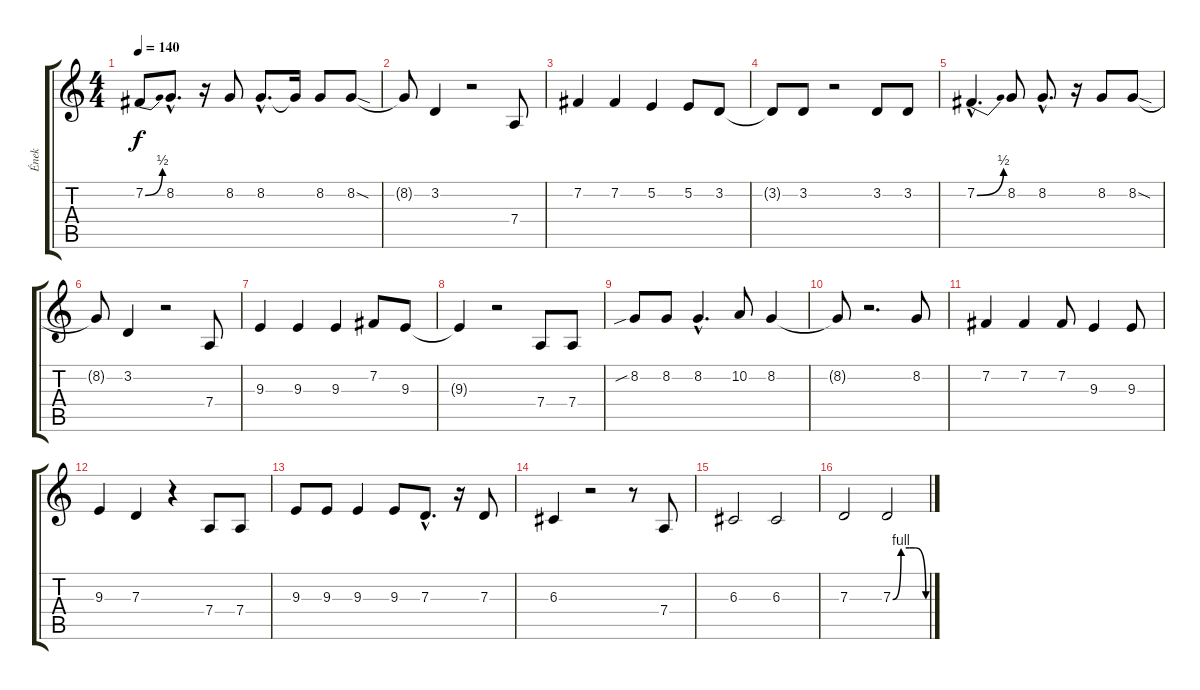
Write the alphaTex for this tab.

\track ("Ének" "Ének") {instrument altosax}
\staff {score tabs}
\tuning (E4 B3 G3 D3 A2 E2) {hide}
\ts (4 4)
\tempo 140
\clef g2
\ks c
7.2{be (bend 0 0 60 2)}.8{dy f} 8.2{hac}.8{d} r.16 8.2.8 8.2{hac}.8{d} 8.2{t}.16 8.2.8 8.2{sod}.8 |
8.2{t}.8 3.2.4 r.2 7.4.8 |
7.2.4 7.2.4 5.2.4 5.2.8 3.2.8 |
3.2{t}.8 3.2.8 r.2 3.2.8 3.2.8 |
7.2{be (bend 0 0 60 2) hac}.4{d} 8.2.8 8.2{hac}.8{d} r.16 8.2.8 8.2{sod}.8 |
8.2{t}.8 3.2.4 r.2 7.4.8 |
9.3.4 9.3.4 9.3.4 7.2.8 9.3.8 |
9.3{t}.4 r.2 7.4.8 7.4.8 |
8.2{sib}.8 8.2.8 8.2{hac}.4{d} 10.2.8 8.2.4 |
8.2{t}.8 r.2{d} 8.2.8 |
7.2.4 7.2.4 7.2.8 9.3.4 9.3.8 |
9.3.4 7.3.4 r.4 7.4.8 7.4.8 |
9.3.8 9.3.8 9.3.4 9.3.8 7.3{hac}.8{d} r.16 7.3.8 |
6.3.4 r.2 r.8 7.4.8 |
6.3.2 6.3.2 |
7.3.2 7.3{be (custom 0 0 15 4 30 4 40 4 60 0)}.2
